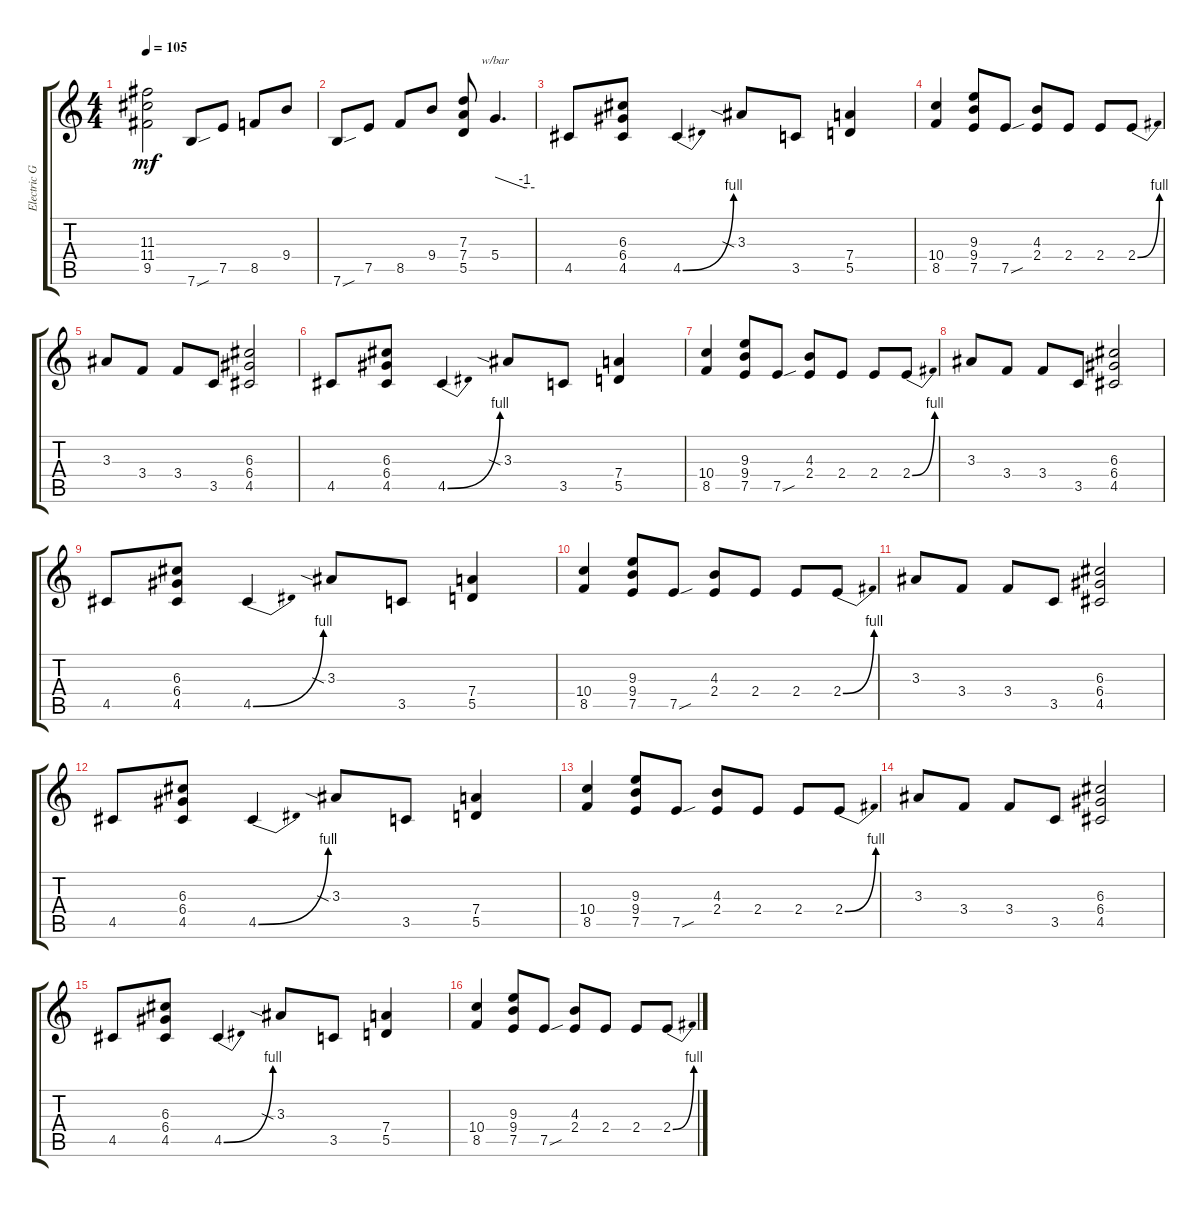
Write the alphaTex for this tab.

\track ("Electric Guitar" "Electric G") {instrument distortionguitar}
\staff {score tabs}
\tuning (E4 B3 G3 D3 A2 E2) {hide}
\ts (4 4)
\tempo 105
\clef g2
\ks c
(11.3 11.4 9.5).2{dy mf instrument distortionguitar} 7.6{sou}.8 7.5.8 8.5.8 9.4.8 |
7.6{sou}.8 7.5.8 8.5.8 9.4.8 (7.3 7.4 5.5).8 5.4.4{d tbe (custom default 0 0 45 -4 60 -4)} |
4.5.8 (6.3 6.4 4.5).8 4.5{be (bend 0 0 60 4)}.4 3.3{sia}.8 3.5.8 (7.4 5.5).4 |
(10.4 8.5).4 (9.3 9.4 7.5).8 7.5{sou}.8 (4.3 2.4).8 2.4.8 2.4.8 2.4{be (bend 0 0 60 4)}.8 |
3.3.8 3.4.8 3.4.8 3.5.8 (6.3 6.4 4.5).2 |
4.5.8 (6.3 6.4 4.5).8 4.5{be (bend 0 0 60 4)}.4 3.3{sia}.8 3.5.8 (7.4 5.5).4 |
(10.4 8.5).4 (9.3 9.4 7.5).8 7.5{sou}.8 (4.3 2.4).8 2.4.8 2.4.8 2.4{be (bend 0 0 60 4)}.8 |
3.3.8 3.4.8 3.4.8 3.5.8 (6.3 6.4 4.5).2 |
4.5.8 (6.3 6.4 4.5).8 4.5{be (bend 0 0 60 4)}.4 3.3{sia}.8 3.5.8 (7.4 5.5).4 |
(10.4 8.5).4 (9.3 9.4 7.5).8 7.5{sou}.8 (4.3 2.4).8 2.4.8 2.4.8 2.4{be (bend 0 0 60 4)}.8 |
3.3.8 3.4.8 3.4.8 3.5.8 (6.3 6.4 4.5).2 |
4.5.8 (6.3 6.4 4.5).8 4.5{be (bend 0 0 60 4)}.4 3.3{sia}.8 3.5.8 (7.4 5.5).4 |
(10.4 8.5).4 (9.3 9.4 7.5).8 7.5{sou}.8 (4.3 2.4).8 2.4.8 2.4.8 2.4{be (bend 0 0 60 4)}.8 |
3.3.8 3.4.8 3.4.8 3.5.8 (6.3 6.4 4.5).2 |
4.5.8 (6.3 6.4 4.5).8 4.5{be (bend 0 0 60 4)}.4 3.3{sia}.8 3.5.8 (7.4 5.5).4 |
(10.4 8.5).4 (9.3 9.4 7.5).8 7.5{sou}.8 (4.3 2.4).8 2.4.8 2.4.8 2.4{be (bend 0 0 60 4)}.8
